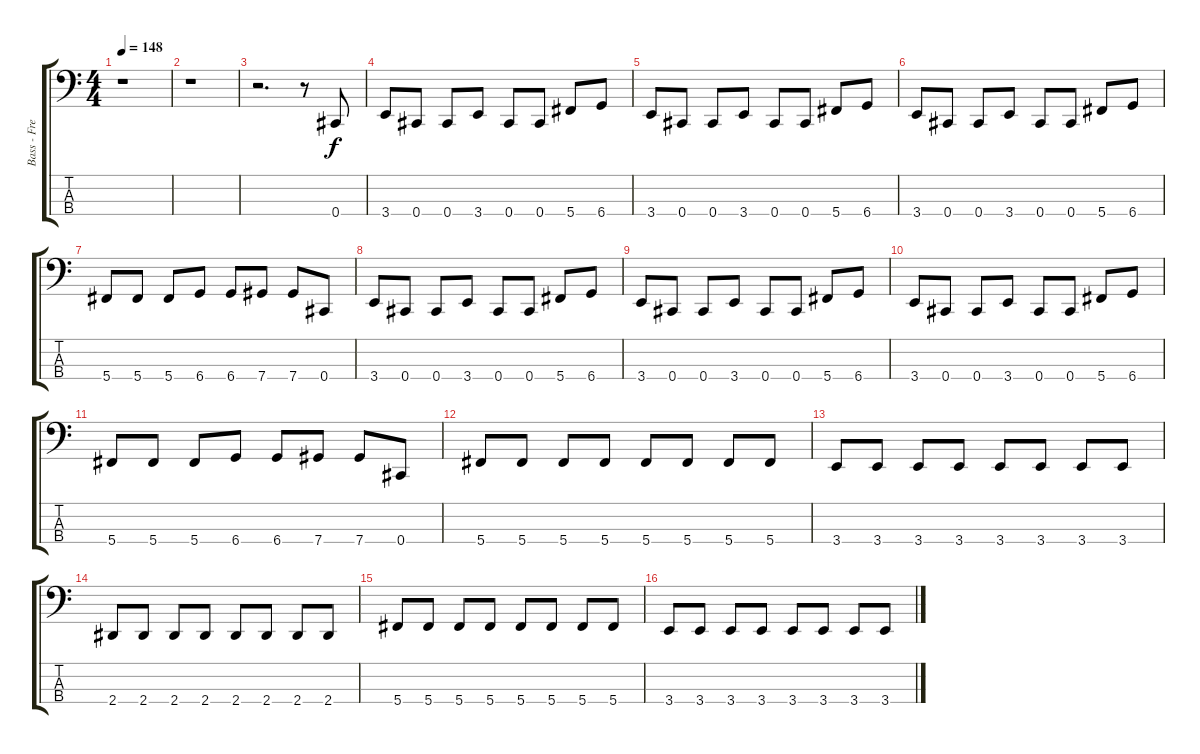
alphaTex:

\track ("Bass - Freddy Herrera" "Bass - Fre") {instrument electricbassfinger}
\staff {score tabs}
\tuning (Gb2 Db2 Ab1 Db1) {hide}
\ts (4 4)
\tempo 148
\clef f4
\ks c
r.1{dy f} |
r.1 |
r.2{d} r.8 0.4.8 |
3.4.8 0.4.8 0.4.8 3.4.8 0.4.8 0.4.8 5.4.8 6.4.8 |
3.4.8 0.4.8 0.4.8 3.4.8 0.4.8 0.4.8 5.4.8 6.4.8 |
3.4.8 0.4.8 0.4.8 3.4.8 0.4.8 0.4.8 5.4.8 6.4.8 |
5.4.8 5.4.8 5.4.8 6.4.8 6.4.8 7.4.8 7.4.8 0.4.8 |
3.4.8 0.4.8 0.4.8 3.4.8 0.4.8 0.4.8 5.4.8 6.4.8 |
3.4.8 0.4.8 0.4.8 3.4.8 0.4.8 0.4.8 5.4.8 6.4.8 |
3.4.8 0.4.8 0.4.8 3.4.8 0.4.8 0.4.8 5.4.8 6.4.8 |
5.4.8 5.4.8 5.4.8 6.4.8 6.4.8 7.4.8 7.4.8 0.4.8 |
5.4.8 5.4.8 5.4.8 5.4.8 5.4.8 5.4.8 5.4.8 5.4.8 |
3.4.8 3.4.8 3.4.8 3.4.8 3.4.8 3.4.8 3.4.8 3.4.8 |
2.4.8 2.4.8 2.4.8 2.4.8 2.4.8 2.4.8 2.4.8 2.4.8 |
5.4.8 5.4.8 5.4.8 5.4.8 5.4.8 5.4.8 5.4.8 5.4.8 |
3.4.8 3.4.8 3.4.8 3.4.8 3.4.8 3.4.8 3.4.8 3.4.8
